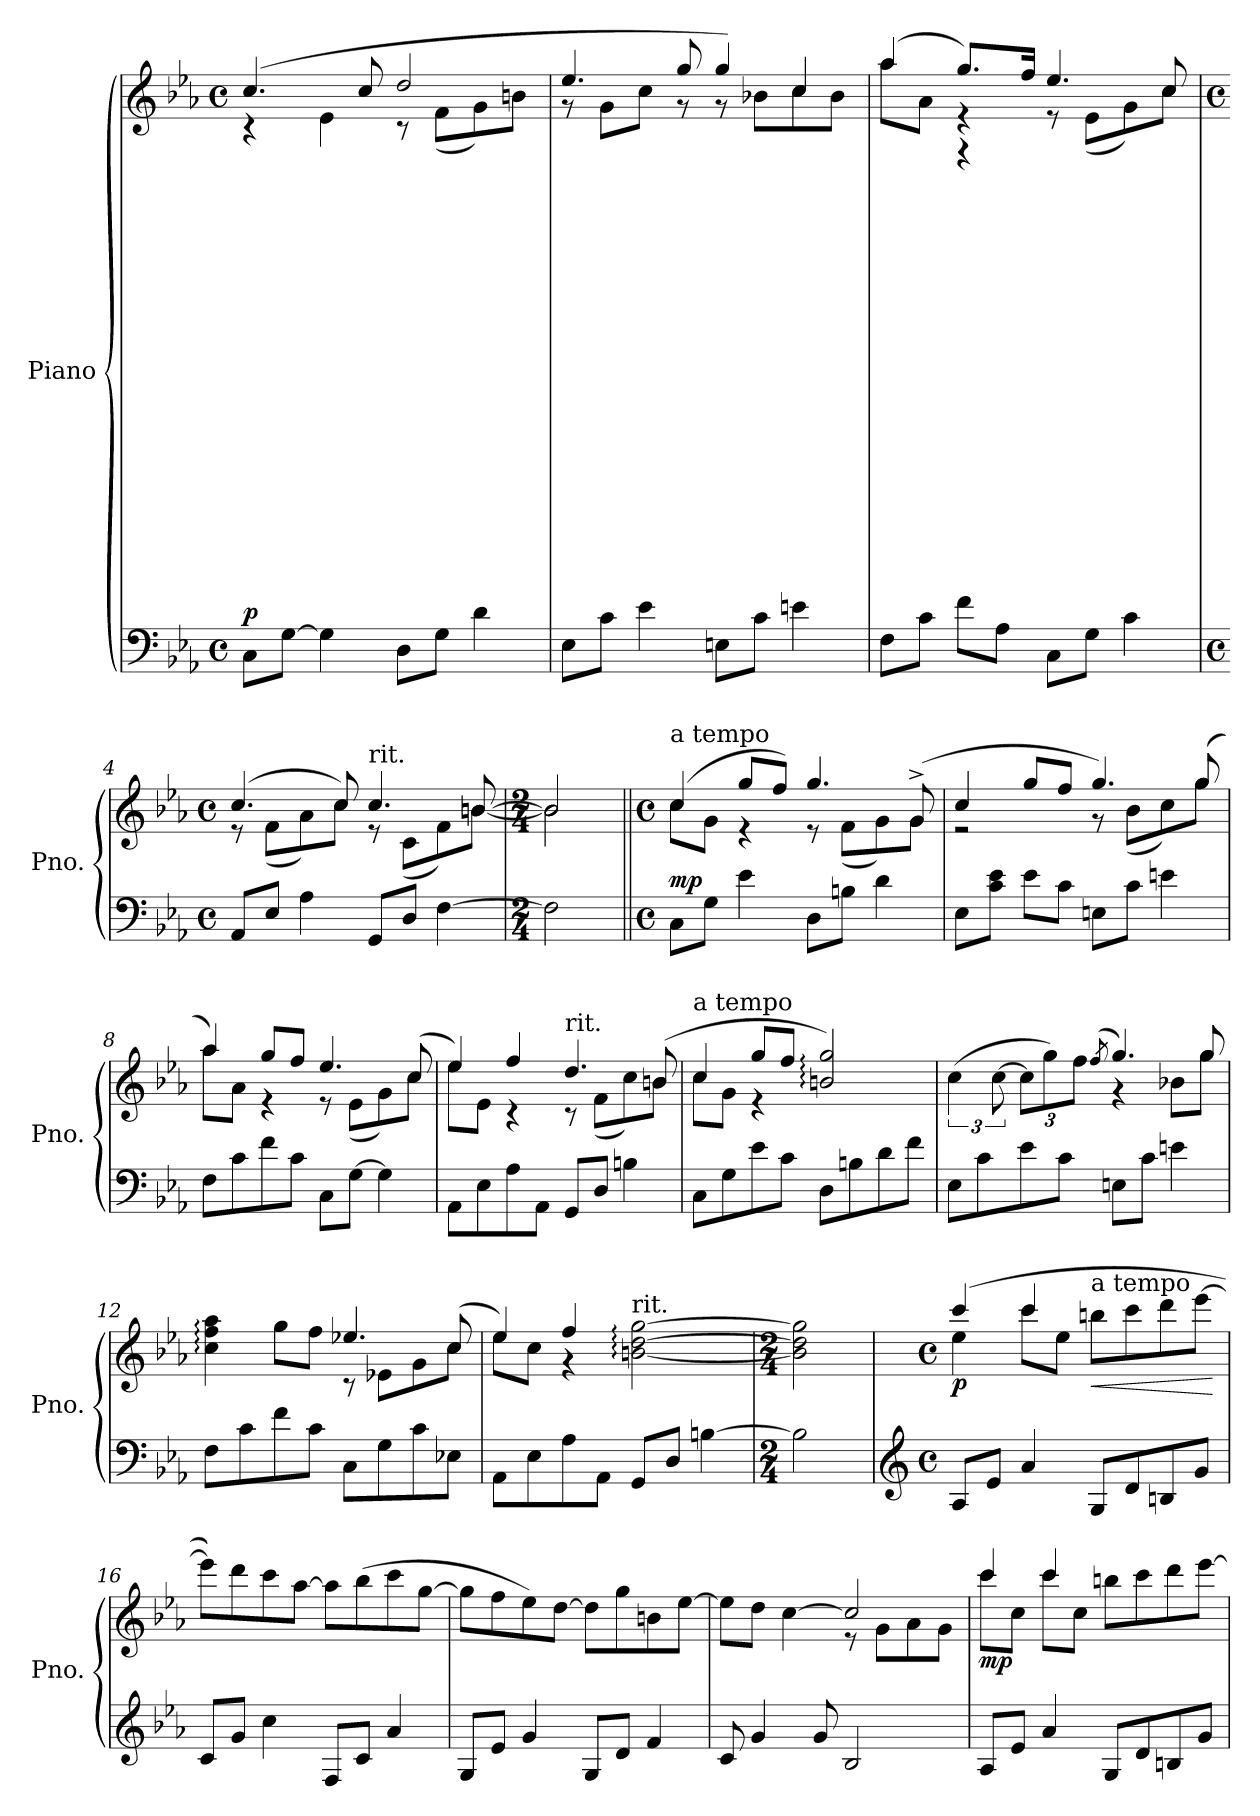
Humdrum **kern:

**kern	**kern	**dynam
*part1	*part1	*part1
*staff2	*staff1	*staff1/2
*I"Piano	*	*
*I'Pno.	*	*
*clefF4	*clefG2	*
*k[b-e-a-]	*k[b-e-a-]	*
*M4/4	*M4/4	*
*met(c)	*met(c)	*
*MM68	*MM68	*
=1	=1	=1
*	*^	*
!	!	!	!LO:DY:a=2
8C\L	(4.cc/	4r	p
[8G\J	.	.	.
4G\]	.	4e-\	.
.	8cc/	.	.
8D\L	2dd/	8r	.
8G\J	.	(8f\L	.
4d\	.	8g\)	.
.	.	8bn\J	.
=2	=2	=2	=2
8E-\L	4.ee-/	8r	.
8c\J	.	8g\L	.
4e-\	.	8cc\J	.
.	8gg/	8r	.
8En\L	4gg/)	8r	.
8c\J	.	8b-X\L	.
4en\	4cc/	8cc\	.
.	.	8b-\J	.
=3	=3	=3	=3
*^	*	*	*
8F\L	4ryy	(4aa-/	8aa-\L	.
8c\J	.	.	8a-\J	.
4reeeeeeeeeeeee	8f\L	8.gg/L)	4r	.
.	8A-\J	.	.	.
.	.	16ff/Jk	.	.
8C\L	2ryy	4.ee-/	8r	.
8G\J	.	.	(8e-\L	.
4c\	.	.	8g\)	.
.	.	8cc/	8cc\J	.
*v	*v	*	*	*
!!LO:LB:g=z	!!
=4	=4	=4	=4
*M4/4	*M4/4	*	*
*met(c)	*met(c)	*	*
8AA-/L	(4.cc/	8r	.
8E-/J	.	(8f\L	.
4A-\	.	8a-\)	.
.	8cc/)	8cc\J	.
*	*MM55	*	*
!	!LO:TX:a:t=rit.	!	!
8GG/L	4.cc/	8r	.
8D/J	.	(8c\L	.
[4F\	.	8f\)	.
.	[8bn/	[8bn\J	.
=5	=5	=5	=5
*M2/4	*M2/4	*	*
2F\]	2b/]	2b\]	.
=6||	=6||	=6||	=6||
*M4/4	*M4/4	*	*
*met(c)	*met(c)	*	*
*	*MM68	*	*
!	!LO:TX:a:t=a tempo	!	!
!	!	!	!LO:DY:a=2
8C\L	(4cc/	8cc\L	mp
8G\J	.	8g\J	.
4e-\	8gg/L	4r	.
.	8ff/J)	.	.
8D\L	4.gg/	8r	.
8Bn\J	.	(8f\L	.
4d\	.	8g\)	.
.	(8g^/	8g\J	.
=7	=7	=7	=7
8E-\L	4cc/	2r	.
8c\ 8e-\J	.	.	.
8e-\L	8gg/L	.	.
8c\J	8ff/J	.	.
8En\L	4.gg/)	8r	.
8c\J	.	(8b-\L	.
4en\	.	8cc\)	.
.	(8gg/	8gg\J	.
!!LO:LB:g=z	!!
=8	=8	=8	=8
8F\L	4aa-/)	8aa-\L	.
8c\	.	8a-\J	.
8f\	8gg/L	4r	.
8c\J	8ff/J	.	.
8C\L	4.ee-/	8r	.
[8G\J	.	(8e-\L	.
4G\]	.	8g\)	.
.	(8cc/	8cc\J	.
=9	=9	=9	=9
8AA-\L	4ee-/)	8ee-\L	.
8E-\	.	8e-\J	.
8A-\	4ff/	4r	.
8AA-\J	.	.	.
*	*MM50	*	*
!	!LO:TX:a:t=rit.	!	!
8GG/L	4.dd/	8r	.
8D/J	.	(8f\L	.
4Bn\	.	8cc\)	.
.	(8bn/	8b\J	.
=10	=10	=10	=10
*	*MM67	*	*
!	!LO:TX:a:t=a tempo	!	!
8C\L	4cc/	8cc\L	.
8G\	.	8g\J	.
8e-\	8gg/L	4r	.
8c\J	8ff/J	.	.
8D\L	2bn/: 2gg/:)	2ryy	.
8Bn\	.	.	.
8d\	.	.	.
8f\J	.	.	.
!!LO:LB:g=z	!!
=11	=11	=11	=11
8E-\L	(6cc\	2ryy	.
8c\	.	.	.
.	[12cc\	.	.
*	*Xbrackettup	*	*
8e-\	12cc\L]	.	.
.	12gg\)	.	.
8c\J	.	.	.
.	12ff\J	.	.
.	(8qff/	.	.
8En\L	4.gg/)	4r	.
8c\J	.	.	.
4en\	.	8b-X\L	.
.	8gg/	8gg\J	.
=12	=12	=12	=12
8F\L	4cc\: 4ff\: 4aa-\:	2ryy	.
8c\	.	.	.
8f\	8gg\L	.	.
8c\J	8ff\J	.	.
8C\L	4.ee-X/	8r	.
8G\	.	8e-X\L	.
8c\	.	8g\	.
8E-X\J	(8cc/	8cc\J	.
=13	=13	=13	=13
8AA-\L	4ee-/)	8ee-\L	.
8E-\	.	8cc\J	.
8A-\	4ff/	4r	.
8AA-\J	.	.	.
*	*MM60	*	*
!	!LO:TX:a:t=rit.	!	!
8GG/L	[2bn\: [2dd\: [2gg\:	2ryy	.
8D/J	.	.	.
[4Bn\	.	.	.
*	*v	*v	*
=14	=14	=14
*M2/4	*M2/4	*
2B\]	2b\] 2dd\] 2gg\]	.
!!LO:LB:g=z
=15	=15	=15
*clefG2	*	*
*M4/4	*M4/4	*
*met(c)	*met(c)	*
*	*^	*
!	!	!	!LO:DY:b
8A-/L	(4ccc/	4ee-\	p
8e-/J	.	.	.
4a-/	4ccc/	8ccc\L	.
.	.	8ee-\J	.
*	*MM68	*	*
!	!LO:TX:a:t=a tempo	!	!
!	!	!	!LO:HP:b
8G/L	8bbn\L	2ryy	<
8d/	8ccc\	.	.
8Bn/	8ddd\	.	.
8g/J	[8eee-\J	.	.
*	*v	*v	*
.	.	[
=16	=16	=16
8c/L	8eee-\L])	.
8g/J	8ddd\	.
4cc\	8ccc\	.
.	[8aa-\J	.
8F/L	8aa-\L]	.
8c/J	(8bb-\	.
4a-/	8ccc\	.
.	[8gg\J	.
=17	=17	=17
8G/L	8gg\L]	.
8e-/J	8ff\	.
4g/	8ee-\)	.
.	[8dd\J	.
8G/L	8dd\L]	.
8d/J	8gg\	.
4f/	8bn\	.
.	[8ee-\J	.
=18	=18	=18
*	*^	*
8c/	8ee-\L]	2ryy	.
4g/	8dd\J	.	.
.	[4cc\	.	.
8g/	.	.	.
2B-/	2cc/]	8r	.
.	.	8g\L	.
.	.	8a-\	.
.	.	8g\J	.
!!LO:PB:g=z	!!
=19	=19	=19	=19
!	!	!	!LO:DY:b
8A-/L	4ccc/	8ccc\L	mp
8e-/J	.	8cc\J	.
4a-/	4ccc/	8ccc\L	.
.	.	8cc\J	.
8G/L	8bbn\L	2ryy	.
8d/	8ccc\	.	.
8Bn/	8ddd\	.	.
8g/J	[8eee-\J	.	.
*	*v	*v	*
=	=	=
*-	*-	*-
